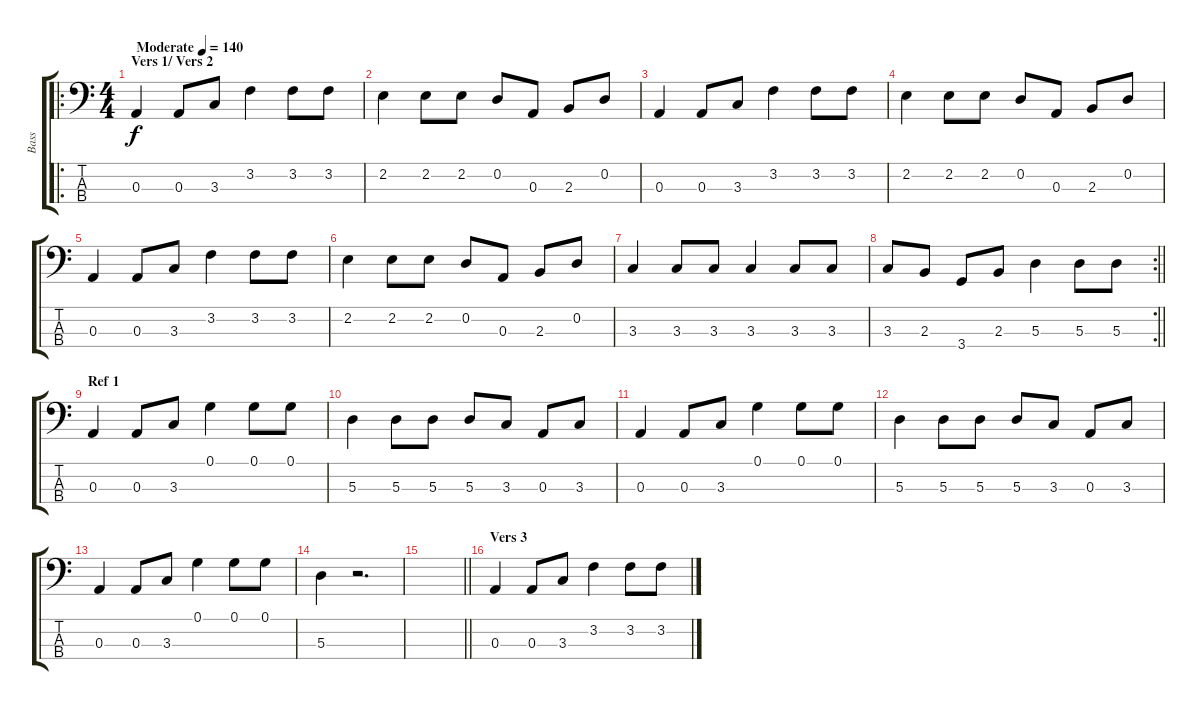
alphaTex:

\track ("Bass" "Bass") {instrument electricbassfinger}
\staff {score tabs}
\tuning (G2 D2 A1 E1) {hide}
\ro
\ts (4 4)
\section ("" "Vers 1/ Vers 2")
\tempo (140 "Moderate")
\clef f4
\ks c
0.3.4{dy f instrument electricbassfinger} 0.3.8 3.3.8 3.2.4 3.2.8 3.2.8 |
2.2.4 2.2.8 2.2.8 0.2.8 0.3.8 2.3.8 0.2.8 |
0.3.4 0.3.8 3.3.8 3.2.4 3.2.8 3.2.8 |
2.2.4 2.2.8 2.2.8 0.2.8 0.3.8 2.3.8 0.2.8 |
0.3.4 0.3.8 3.3.8 3.2.4 3.2.8 3.2.8 |
2.2.4 2.2.8 2.2.8 0.2.8 0.3.8 2.3.8 0.2.8 |
3.3.4 3.3.8 3.3.8 3.3.4 3.3.8 3.3.8 |
\rc 2
\barLineRight lightlight
3.3.8 2.3.8 3.4.8 2.3.8 5.3.4 5.3.8 5.3.8 |
\section ("" "Ref 1")
0.3.4 0.3.8 3.3.8 0.1.4 0.1.8 0.1.8 |
5.3.4 5.3.8 5.3.8 5.3.8 3.3.8 0.3.8 3.3.8 |
0.3.4 0.3.8 3.3.8 0.1.4 0.1.8 0.1.8 |
5.3.4 5.3.8 5.3.8 5.3.8 3.3.8 0.3.8 3.3.8 |
0.3.4 0.3.8 3.3.8 0.1.4 0.1.8 0.1.8 |
5.3.4 r.2{d} |
\barLineRight lightlight
|
\section ("" "Vers 3")
0.3.4 0.3.8 3.3.8 3.2.4 3.2.8 3.2.8
